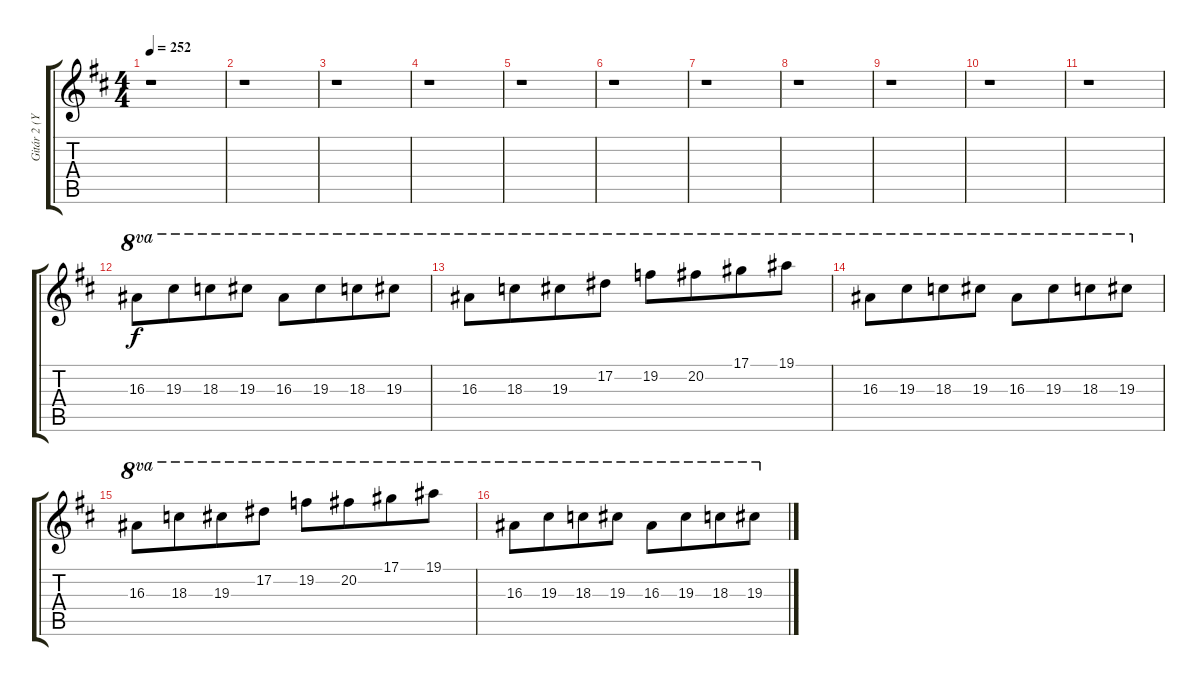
\track ("Gitár 2 (Yngwie Malmsteen)" "Gitár 2 (Y") {instrument distortionguitar}
\staff {score tabs}
\tuning (Eb4 Bb3 Gb3 Db3 Ab2 Eb2) {hide}
\ts (4 4)
\tempo 252
\clef g2
\ks d
r.1{dy f} |
r.1 |
r.1 |
r.1 |
r.1 |
r.1 |
r.1 |
r.1 |
r.1 |
r.1 |
r.1 |
16.3.8{ot 8va} 19.3.8{ot 8va beam merge} 18.3.8{ot 8va} 19.3.8{ot 8va} 16.3.8{ot 8va} 19.3.8{ot 8va beam merge} 18.3.8{ot 8va} 19.3.8{ot 8va} |
16.3.8{ot 8va} 18.3.8{ot 8va beam merge} 19.3.8{ot 8va} 17.2.8{ot 8va beam split} 19.2.8{ot 8va} 20.2.8{ot 8va beam merge} 17.1.8{ot 8va} 19.1.8{ot 8va} |
16.3.8{ot 8va} 19.3.8{ot 8va beam merge} 18.3.8{ot 8va} 19.3.8{ot 8va} 16.3.8{ot 8va} 19.3.8{ot 8va beam merge} 18.3.8{ot 8va} 19.3.8{ot 8va} |
16.3.8{ot 8va} 18.3.8{ot 8va beam merge} 19.3.8{ot 8va} 17.2.8{ot 8va beam split} 19.2.8{ot 8va} 20.2.8{ot 8va beam merge} 17.1.8{ot 8va} 19.1.8{ot 8va} |
16.3.8{ot 8va} 19.3.8{ot 8va beam merge} 18.3.8{ot 8va} 19.3.8{ot 8va} 16.3.8{ot 8va} 19.3.8{ot 8va beam merge} 18.3.8{ot 8va} 19.3.8{ot 8va}
